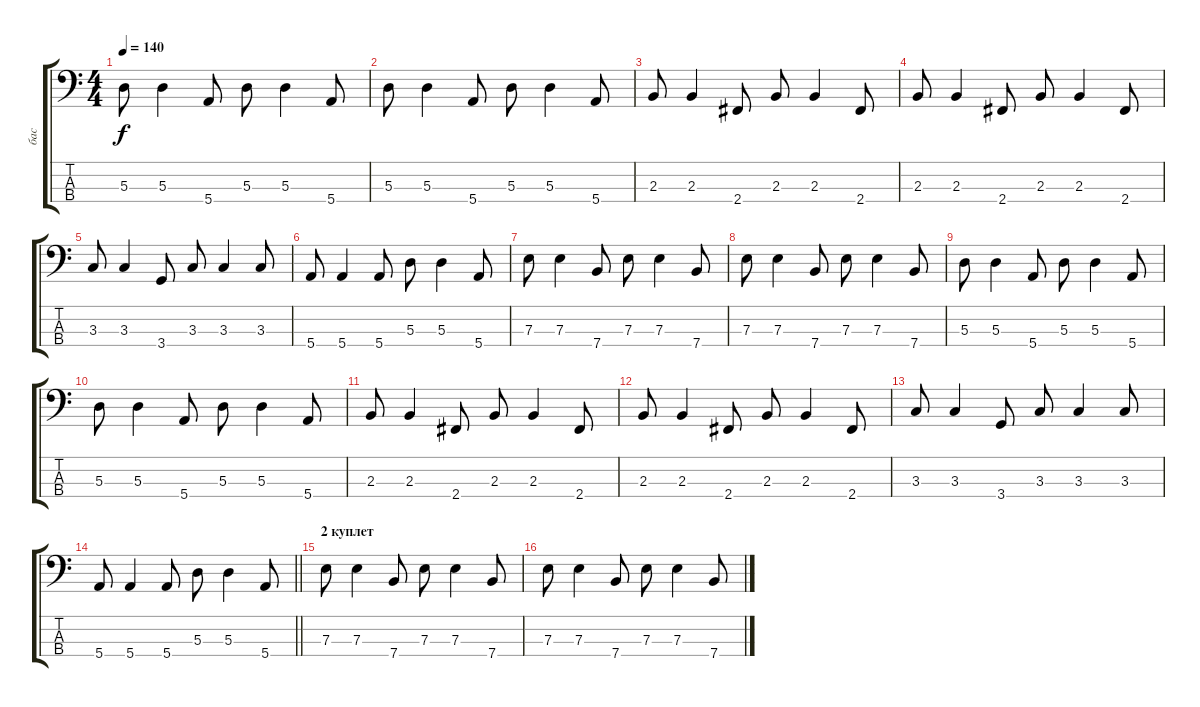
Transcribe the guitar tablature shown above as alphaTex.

\track ("бас" "бас") {instrument electricbassfinger}
\staff {score tabs}
\tuning (G2 D2 A1 E1) {hide}
\ts (4 4)
\tempo 140
\clef f4
\ks c
5.3.8{dy f} 5.3.4 5.4.8 5.3.8 5.3.4 5.4.8 |
5.3.8 5.3.4 5.4.8 5.3.8 5.3.4 5.4.8 |
2.3.8 2.3.4 2.4.8 2.3.8 2.3.4 2.4.8 |
2.3.8 2.3.4 2.4.8 2.3.8 2.3.4 2.4.8 |
3.3.8 3.3.4 3.4.8 3.3.8 3.3.4 3.3.8 |
5.4.8 5.4.4 5.4.8 5.3.8 5.3.4 5.4.8 |
7.3.8 7.3.4 7.4.8 7.3.8 7.3.4 7.4.8 |
7.3.8 7.3.4 7.4.8 7.3.8 7.3.4 7.4.8 |
5.3.8 5.3.4 5.4.8 5.3.8 5.3.4 5.4.8 |
5.3.8 5.3.4 5.4.8 5.3.8 5.3.4 5.4.8 |
2.3.8 2.3.4 2.4.8 2.3.8 2.3.4 2.4.8 |
2.3.8 2.3.4 2.4.8 2.3.8 2.3.4 2.4.8 |
3.3.8 3.3.4 3.4.8 3.3.8 3.3.4 3.3.8 |
\barLineRight lightlight
5.4.8 5.4.4 5.4.8 5.3.8 5.3.4 5.4.8 |
\section ("" "2 куплет")
7.3.8 7.3.4 7.4.8 7.3.8 7.3.4 7.4.8 |
7.3.8 7.3.4 7.4.8 7.3.8 7.3.4 7.4.8
